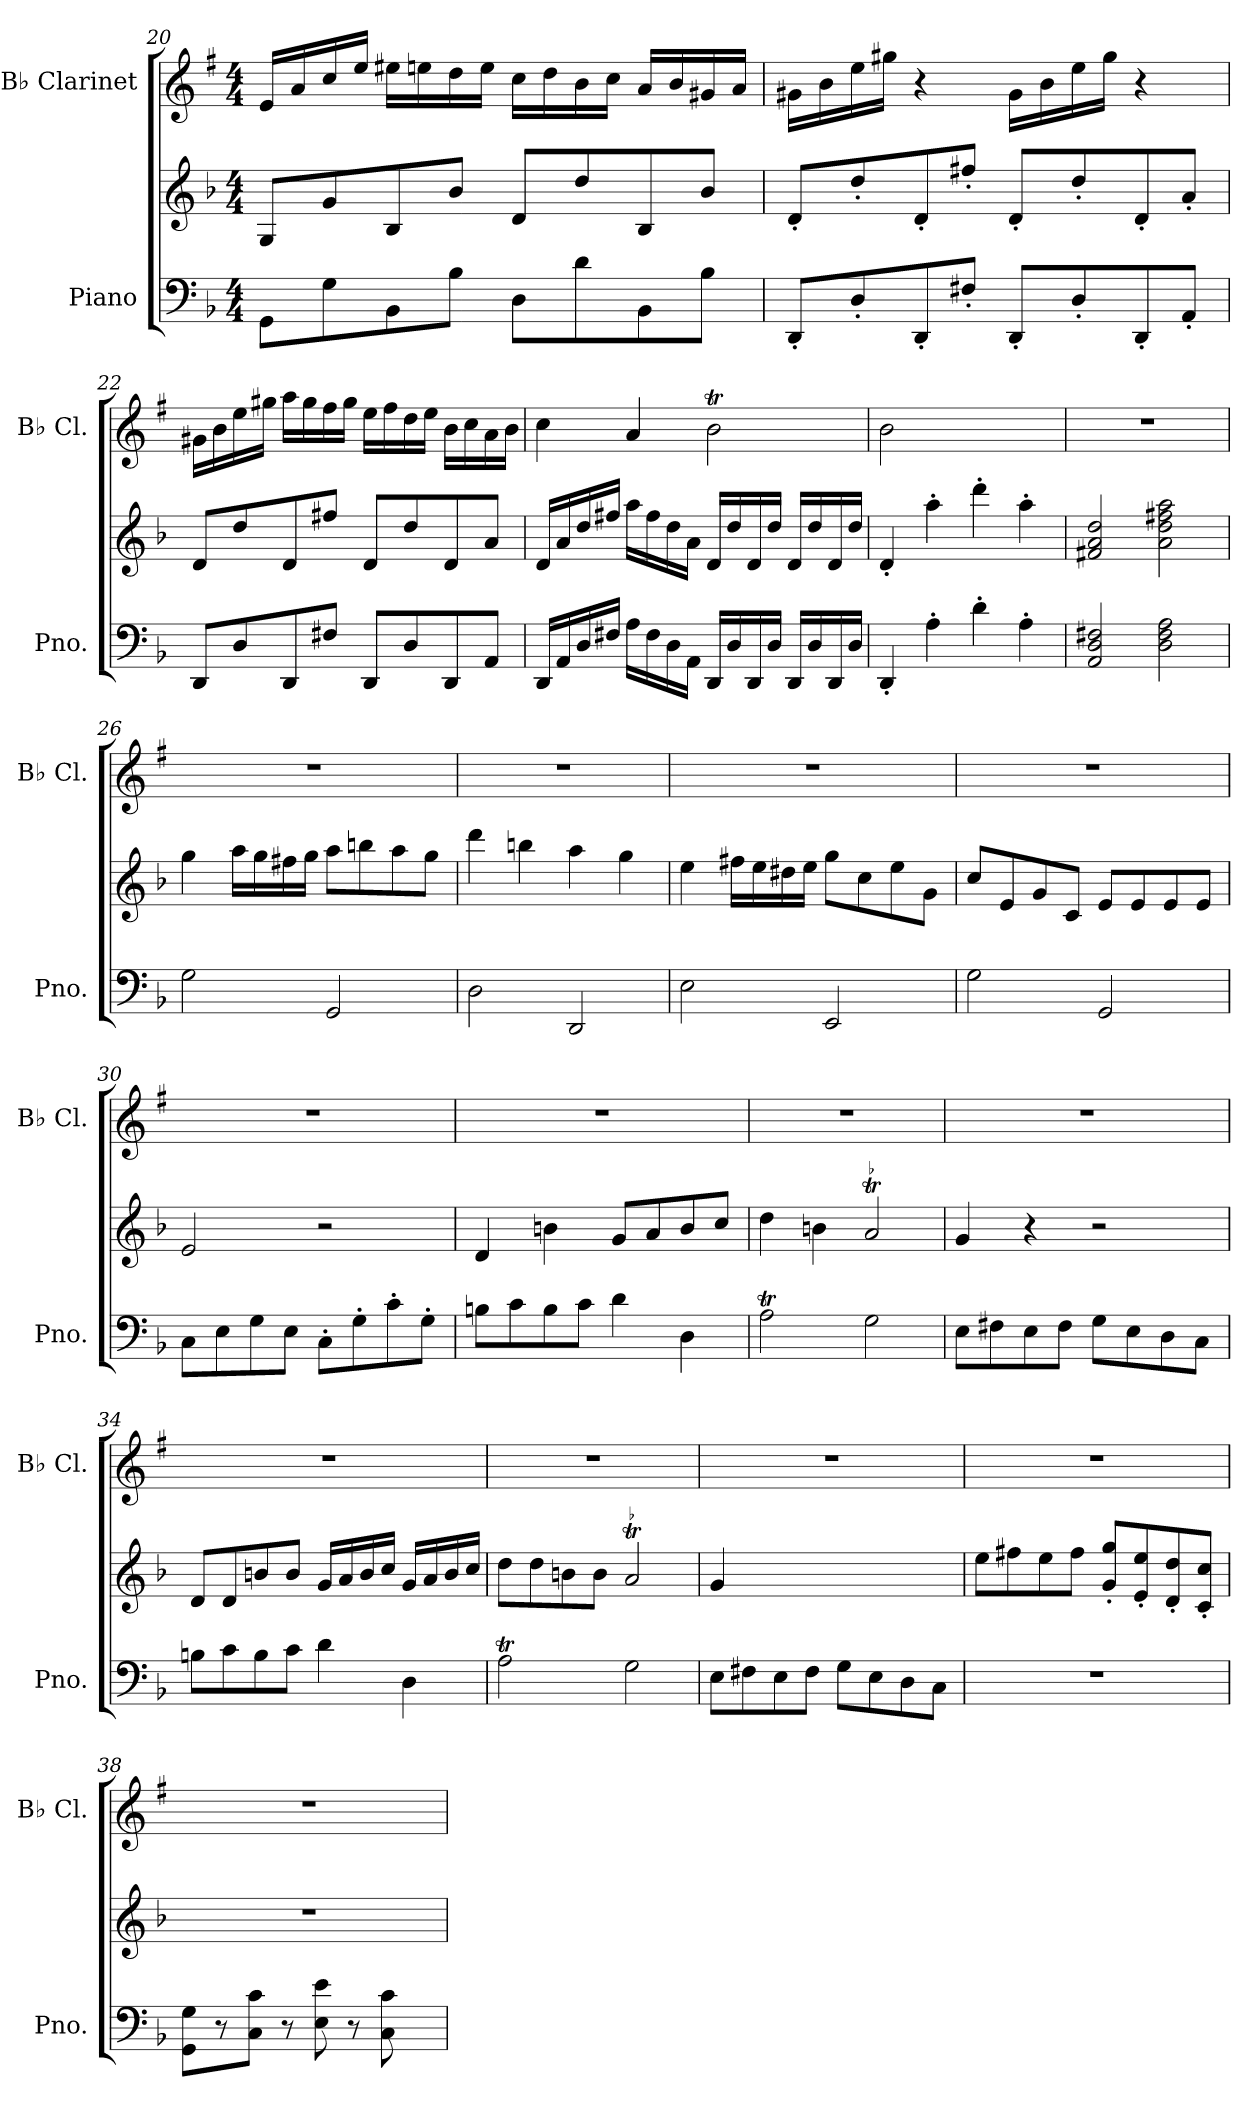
**kern	**kern	**kern
*part2	*part2	*part1
*staff3	*staff2	*staff1
*I"Piano	*	*I"B♭ Clarinet
*I'Pno.	*	*I'B♭ Cl.
*clefF4	*clefG2	*clefG2
*	*	*ITrd1c2
*k[b-]	*k[b-]	*k[b-]
*M4/4	*M4/4	*M4/4
=20	=20	=20
8GG\L	8G/L	16d/LL
.	.	16g/
8G\	8g/	16b-/
.	.	16dd/JJ
8BB-\	8B-/	16dd#X\LL
.	.	16ddn\
8B-\J	8b-/J	16cc\
.	.	16dd\JJ
8D\L	8d/L	16b-\LL
.	.	16cc\
8d\	8dd/	16a\
.	.	16b-\JJ
8BB-\	8B-/	16g/LL
.	.	16a/
8B-\J	8b-/J	16f#X/
.	.	16g/JJ
=21	=21	=21
8DD'/L	8d'/L	16f#X\LL
.	.	16a\
8D'/	8dd'/	16dd\
.	.	16ff#X\JJ
8DD'/	8d'/	4r
8F#X'/J	8ff#X'/J	.
8DD'/L	8d'/L	16f#\LL
.	.	16a\
8D'/	8dd'/	16dd\
.	.	16ff#\JJ
8DD'/	8d'/	4r
8AA'/J	8a'/J	.
!!LO:PB:g=z
=22	=22	=22
8DD/L	8d/L	16f#X\LL
.	.	16a\
8D/	8dd/	16dd\
.	.	16ff#X\JJ
8DD/	8d/	16gg\LL
.	.	16ff#\
8F#X/J	8ff#X/J	16ee\
.	.	16ff#\JJ
8DD/L	8d/L	16dd\LL
.	.	16ee\
8D/	8dd/	16cc\
.	.	16dd\JJ
8DD/	8d/	16a\LL
.	.	16b-\
8AA/J	8a/J	16g\
.	.	16a\JJ
=23	=23	=23
16DD/LL	16d/LL	4b-\
16AA/	16a/	.
16D/	16dd/	.
16F#X/JJ	16ff#X/JJ	.
16A\LL	16aa\LL	4g/
16F#\	16ff#\	.
16D\	16dd\	.
16AA\JJ	16a\JJ	.
16DD/LL	16d/LL	2at\
16D/	16dd/	.
16DD/	16d/	.
16D/JJ	16dd/JJ	.
16DD/LL	16d/LL	.
16D/	16dd/	.
16DD/	16d/	.
16D/JJ	16dd/JJ	.
=24	=24	=24
4DD'/	4d'/	2a\
4A'\	4aa'\	.
4d'\	4ddd'\	2ryy
4A'\	4aa'\	.
=25	=25	=25
2AA/ 2D/ 2F#X/	2f#X/ 2a/ 2dd/	1r
2D\ 2F#\ 2A\	2a\ 2dd\ 2ff#X\ 2aa\	.
!!LO:LB:g=z
=26	=26	=26
2G\	4gg\	1r
.	16aa\LL	.
.	16gg\	.
.	16ff#X\	.
.	16gg\JJ	.
2GG/	8aa\L	.
.	8bbn\	.
.	8aa\	.
.	8gg\J	.
=27	=27	=27
2D\	4ddd\	1r
.	4bbn\	.
2DD/	4aa\	.
.	4gg\	.
=28	=28	=28
2E\	4ee\	1r
.	16ff#X\LL	.
.	16ee\	.
.	16dd#X\	.
.	16ee\JJ	.
2EE/	8gg\L	.
.	8cc\	.
.	8ee\	.
.	8g\J	.
=29	=29	=29
2G\	8cc/L	1r
.	8e/	.
.	8g/	.
.	8c/J	.
2GG/	8e/L	.
.	8e/	.
.	8e/	.
.	8e/J	.
!!LO:LB:g=z
=30	=30	=30
8C\L	2e/	1r
8E\	.	.
8G\	.	.
8E\J	.	.
8C'\L	2r	.
8G'\	.	.
8c'\	.	.
8G'\J	.	.
=31	=31	=31
8Bn\L	4d/	1r
8c\	.	.
8B\	4bn\	.
8c\J	.	.
4d\	8g/L	.
.	8a/	.
4D\	8b/	.
.	8cc/J	.
=32	=32	=32
2At\	4dd\	1r
.	4bn\	.
2G\	2at/	.
=33	=33	=33
8E\L	4g/	1r
8F#X\	.	.
8E\	4r	.
8F#\J	.	.
8G\L	2r	.
8E\	.	.
8D\	.	.
8C\J	.	.
!!LO:LB:g=z
=34	=34	=34
8Bn\L	8d/L	1r
8c\	8d/	.
8B\	8bn/	.
8c\J	8b/J	.
4d\	16g/LL	.
.	16a/	.
.	16b/	.
.	16cc/JJ	.
4D\	16g/LL	.
.	16a/	.
.	16b/	.
.	16cc/JJ	.
=35	=35	=35
2At\	8dd\L	1r
.	8dd\	.
.	8bn\	.
.	8b\J	.
2G\	2at/	.
=36	=36	=36
8E\L	4g/	1r
8F#X\	.	.
8E\	2.ryy	.
8F#\J	.	.
8G\L	.	.
8E\	.	.
8D\	.	.
8C\J	.	.
=37	=37	=37
1r	8ee\L	1r
.	8ff#X\	.
.	8ee\	.
.	8ff#\J	.
.	8g/' 8gg/'L	.
.	8e/' 8ee/'	.
.	8d/' 8dd/'	.
.	8c/' 8cc/'J	.
!!LO:PB:g=z
=38	=38	=38
8GG\ 8G\L	1r	1r
8r	.	.
8C\ 8c\J	.	.
8r	.	.
8E\ 8e\	.	.
8r	.	.
8C\ 8c\	.	.
8ryy	.	.
=	=	=
*-	*-	*-
